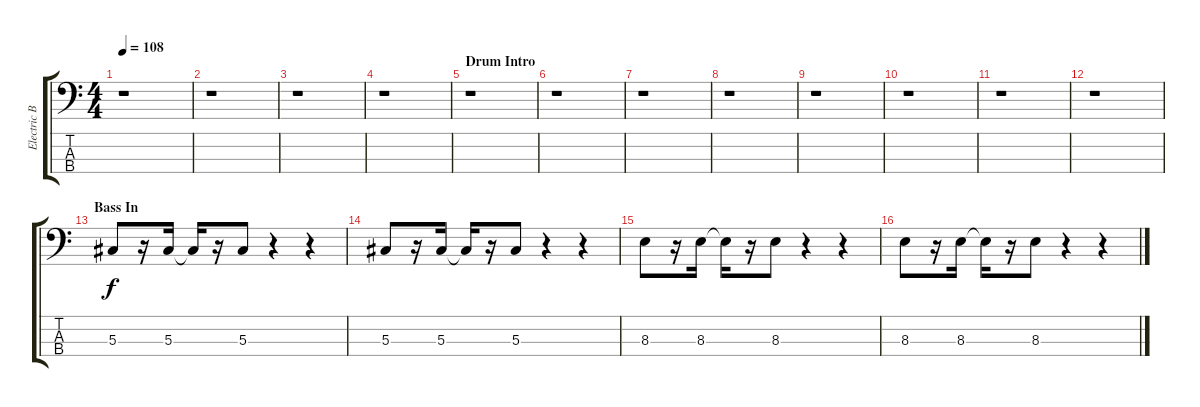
\track ("Electric Bass" "Electric B") {instrument electricbassfinger}
\staff {score tabs}
\tuning (Gb2 Db2 Ab1 Eb1) {hide}
\ts (4 4)
\tempo 108
\clef f4
\ks c
r.1{dy f instrument electricbassfinger} |
r.1 |
r.1 |
r.1 |
\section ("" "Drum Intro")
r.1 |
r.1 |
r.1 |
r.1 |
r.1 |
r.1 |
r.1 |
r.1 |
\section ("" "Bass In")
5.3.8 r.16 5.3.16 5.3{t}.16 r.16 5.3.8 r.4 r.4 |
5.3.8 r.16 5.3.16 5.3{t}.16 r.16 5.3.8 r.4 r.4 |
8.3.8 r.16 8.3.16 8.3{t}.16 r.16 8.3.8 r.4 r.4 |
8.3.8 r.16 8.3.16 8.3{t}.16 r.16 8.3.8 r.4 r.4
